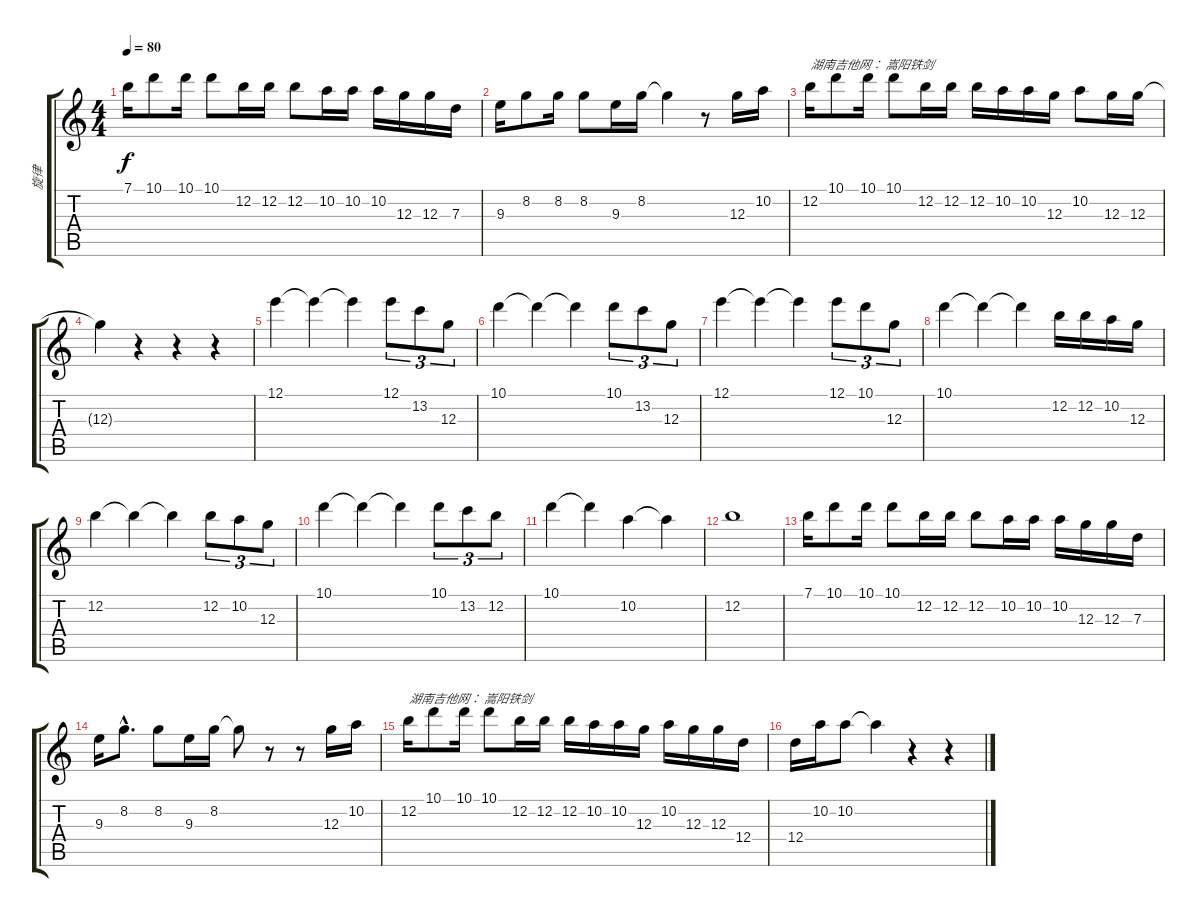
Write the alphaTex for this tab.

\track ("旋律" "旋律") {instrument acousticguitarnylon}
\staff {score tabs}
\tuning (E4 B3 G3 D3 A2 E2) {hide}
\ts (4 4)
\tempo 80
\clef g2
\ks c
7.1.16{dy f} 10.1.8 10.1.16 10.1.8 12.2.16 12.2.16 12.2.8 10.2.16 10.2.16 10.2.16 12.3.16 12.3.16 7.3.16 |
9.3.16 8.2.8 8.2.16 8.2.8 9.3.16 8.2.16 8.2{t}.4 r.8 12.3.16 10.2.16 |
12.2.16{txt "湖南吉他网： 嵩阳铁剑"} 10.1.8 10.1.16 10.1.8 12.2.16 12.2.16 12.2.16 10.2.16 10.2.16 12.3.16 10.2.8 12.3.16 12.3.16 |
12.3{t}.4 r.4 r.4 r.4 |
12.1.4 12.1{t}.4 12.1{t}.4 12.1.8{tu (3 2)} 13.2.8{tu (3 2)} 12.3.8{tu (3 2)} |
10.1.4 10.1{t}.4 10.1{t}.4 10.1.8{tu (3 2)} 13.2.8{tu (3 2)} 12.3.8{tu (3 2)} |
12.1.4 12.1{t}.4 12.1{t}.4 12.1.8{tu (3 2)} 10.1.8{tu (3 2)} 12.3.8{tu (3 2)} |
10.1.4 10.1{t}.4 10.1{t}.4 12.2.16 12.2.16 10.2.16 12.3.16 |
12.2.4 12.2{t}.4 12.2{t}.4 12.2.8{tu (3 2)} 10.2.8{tu (3 2)} 12.3.8{tu (3 2)} |
10.1.4 10.1{t}.4 10.1{t}.4 10.1.8{tu (3 2)} 13.2.8{tu (3 2)} 12.2.8{tu (3 2)} |
10.1.4 10.1{t}.4 10.2.4 10.2{t}.4 |
12.2.1 |
7.1.16 10.1.8 10.1.16 10.1.8 12.2.16 12.2.16 12.2.8 10.2.16 10.2.16 10.2.16 12.3.16 12.3.16 7.3.16 |
9.3.16 8.2{hac}.8{d} 8.2.8 9.3.16 8.2.16 8.2{t}.8 r.8 r.8 12.3.16 10.2.16 |
12.2.16{txt "湖南吉他网： 嵩阳铁剑"} 10.1.8 10.1.16 10.1.8 12.2.16 12.2.16 12.2.16 10.2.16 10.2.16 12.3.16 10.2.16 12.3.16 12.3.16 12.4.16 |
12.4.16 10.2.16 10.2.8 10.2{t}.4 r.4 r.4
